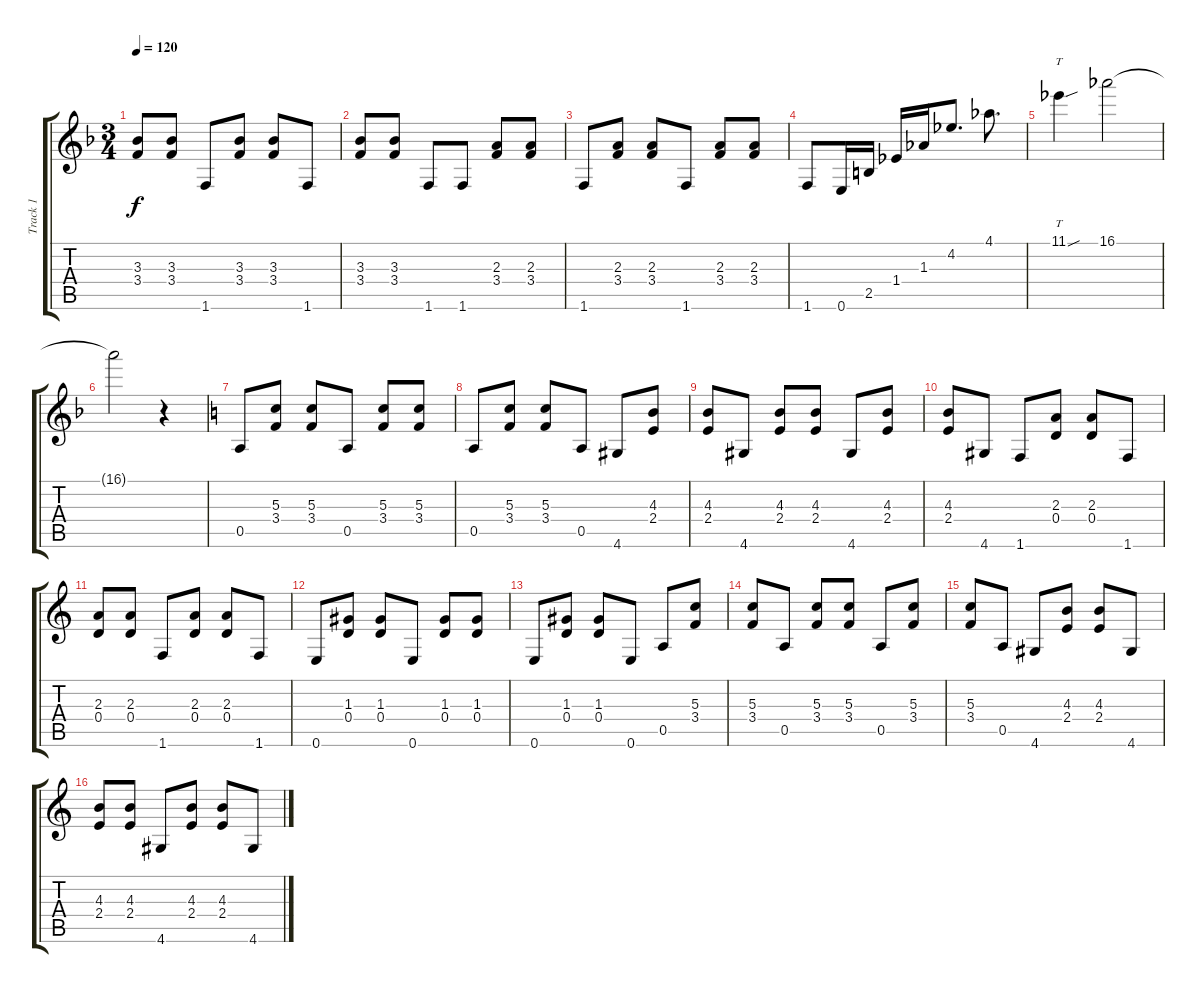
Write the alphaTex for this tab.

\track ("Track 1" "Track 1") {instrument acousticguitarnylon}
\staff {score tabs}
\tuning (E4 B3 G3 D3 A2 E2) {hide}
\ts (3 4)
\tempo 120
\clef g2
\ks dminor
(3.3 3.4).8{dy f} (3.3 3.4).8 1.6.8 (3.3 3.4).8 (3.3 3.4).8 1.6.8 |
(3.3 3.4).8 (3.3 3.4).8 1.6.8 1.6.8 (2.3 3.4).8 (2.3 3.4).8 |
1.6.8 (2.3 3.4).8 (2.3 3.4).8 1.6.8 (2.3 3.4).8 (2.3 3.4).8 |
1.6.8 0.6.16 2.5.16 1.4.16 1.3.16 4.2.8{d} 4.1.8{d} |
11.1{sou}.4{tt} 16.1.2 |
16.1{t}.2 r.4 |
\ks aminor
0.5.8 (5.3 3.4).8 (5.3 3.4).8 0.5.8 (5.3 3.4).8 (5.3 3.4).8 |
0.5.8 (5.3 3.4).8 (5.3 3.4).8 0.5.8 4.6.8 (4.3 2.4).8 |
(4.3 2.4).8 4.6.8 (4.3 2.4).8 (4.3 2.4).8 4.6.8 (4.3 2.4).8 |
(4.3 2.4).8 4.6.8 1.6.8 (2.3 0.4).8 (2.3 0.4).8 1.6.8 |
(2.3 0.4).8 (2.3 0.4).8 1.6.8 (2.3 0.4).8 (2.3 0.4).8 1.6.8 |
0.6.8 (1.3 0.4).8 (1.3 0.4).8 0.6.8 (1.3 0.4).8 (1.3 0.4).8 |
0.6.8 (1.3 0.4).8 (1.3 0.4).8 0.6.8 0.5.8 (5.3 3.4).8 |
(5.3 3.4).8 0.5.8 (5.3 3.4).8 (5.3 3.4).8 0.5.8 (5.3 3.4).8 |
(5.3 3.4).8 0.5.8 4.6.8 (4.3 2.4).8 (4.3 2.4).8 4.6.8 |
(4.3 2.4).8 (4.3 2.4).8 4.6.8 (4.3 2.4).8 (4.3 2.4).8 4.6.8
